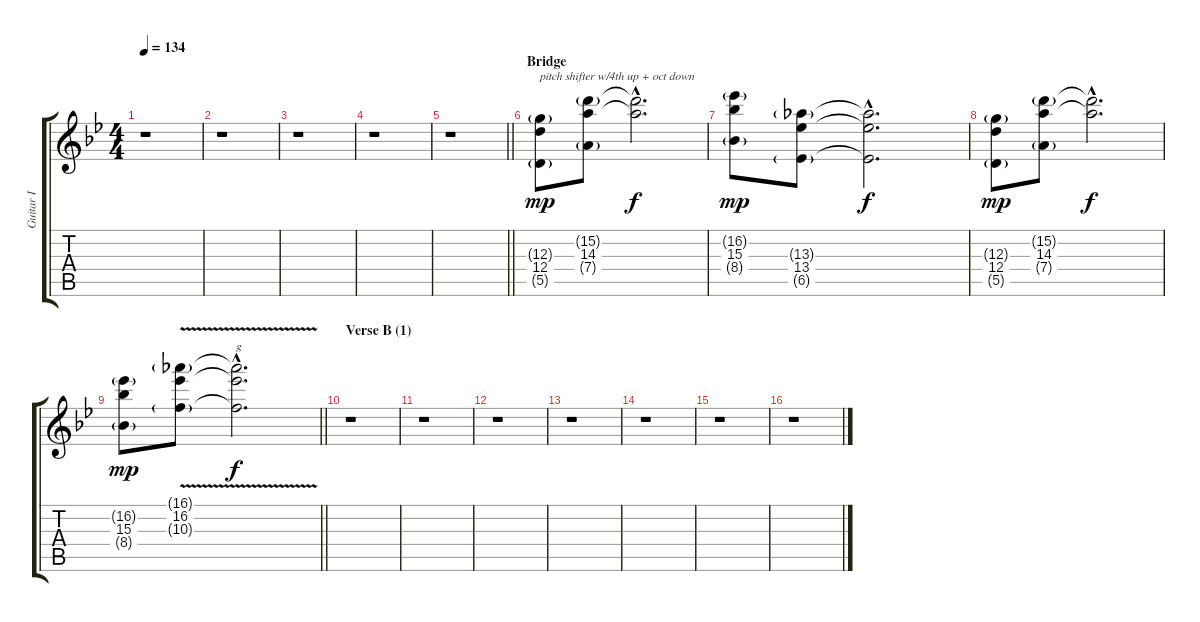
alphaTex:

\track ("Guitar I" "Guitar I") {instrument distortionguitar}
\staff {score tabs}
\tuning (E4 B3 G3 D3 A2 E2) {hide}
\ts (4 4)
\tempo 134
\clef g2
\ks gminor
r.1{dy f} |
r.1 |
r.1 |
r.1 |
\barLineRight lightlight
r.1 |
\section ("" "Bridge")
(12.3{g} 12.4 5.5{g}).8{txt "pitch shifter w/4th up + oct down" dy mp} (15.2{g} 14.3 7.4{g}).8 (15.2{hac t} 14.3{hac t}).2{d dy f} |
(16.2{g} 15.3 8.4{g}).8{dy mp} (13.3{g} 13.4 6.5{g}).8 (13.3{hac t} 13.4{hac t} 6.5{hac t}).2{d dy f} |
(12.3{g} 12.4 5.5{g}).8{dy mp} (15.2{g} 14.3 7.4{g}).8 (15.2{hac t} 14.3{hac t}).2{d dy f} |
\barLineRight lightlight
(16.2{g} 15.3 8.4{g}).8{dy mp} (16.1{v g} 16.2{v} 10.3{v g}).8 (16.1{hac t} 16.2{hac t} 10.3{hac t}).2{d txt "g" dy f} |
\section ("" "Verse B (1)")
r.1 |
r.1 |
r.1 |
r.1 |
r.1 |
r.1 |
r.1
